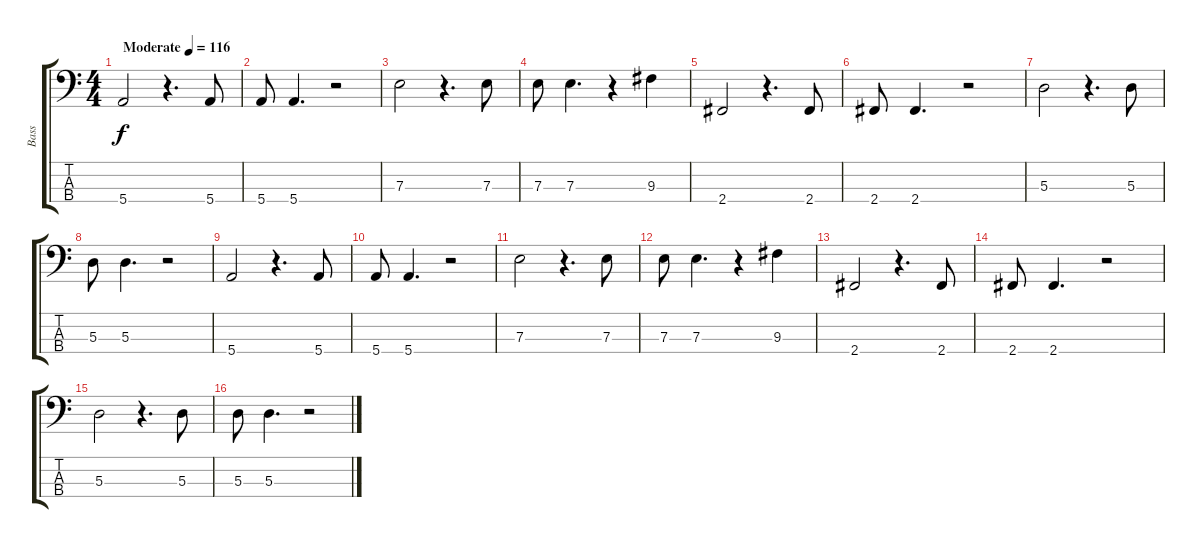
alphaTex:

\track ("Bass" "Bass") {instrument electricbassfinger}
\staff {score tabs}
\tuning (G2 D2 A1 E1) {hide}
\ts (4 4)
\tempo (116 "Moderate")
\clef f4
\ks c
5.4.2{dy f instrument electricbassfinger} r.4{d} 5.4.8 |
5.4.8 5.4.4{d} r.2 |
7.3.2 r.4{d} 7.3.8 |
7.3.8 7.3.4{d} r.4 9.3.4 |
2.4.2 r.4{d} 2.4.8 |
2.4.8 2.4.4{d} r.2 |
5.3.2 r.4{d} 5.3.8 |
5.3.8 5.3.4{d} r.2 |
5.4.2 r.4{d} 5.4.8 |
5.4.8 5.4.4{d} r.2 |
7.3.2 r.4{d} 7.3.8 |
7.3.8 7.3.4{d} r.4 9.3.4 |
2.4.2 r.4{d} 2.4.8 |
2.4.8 2.4.4{d} r.2 |
5.3.2 r.4{d} 5.3.8 |
5.3.8 5.3.4{d} r.2
